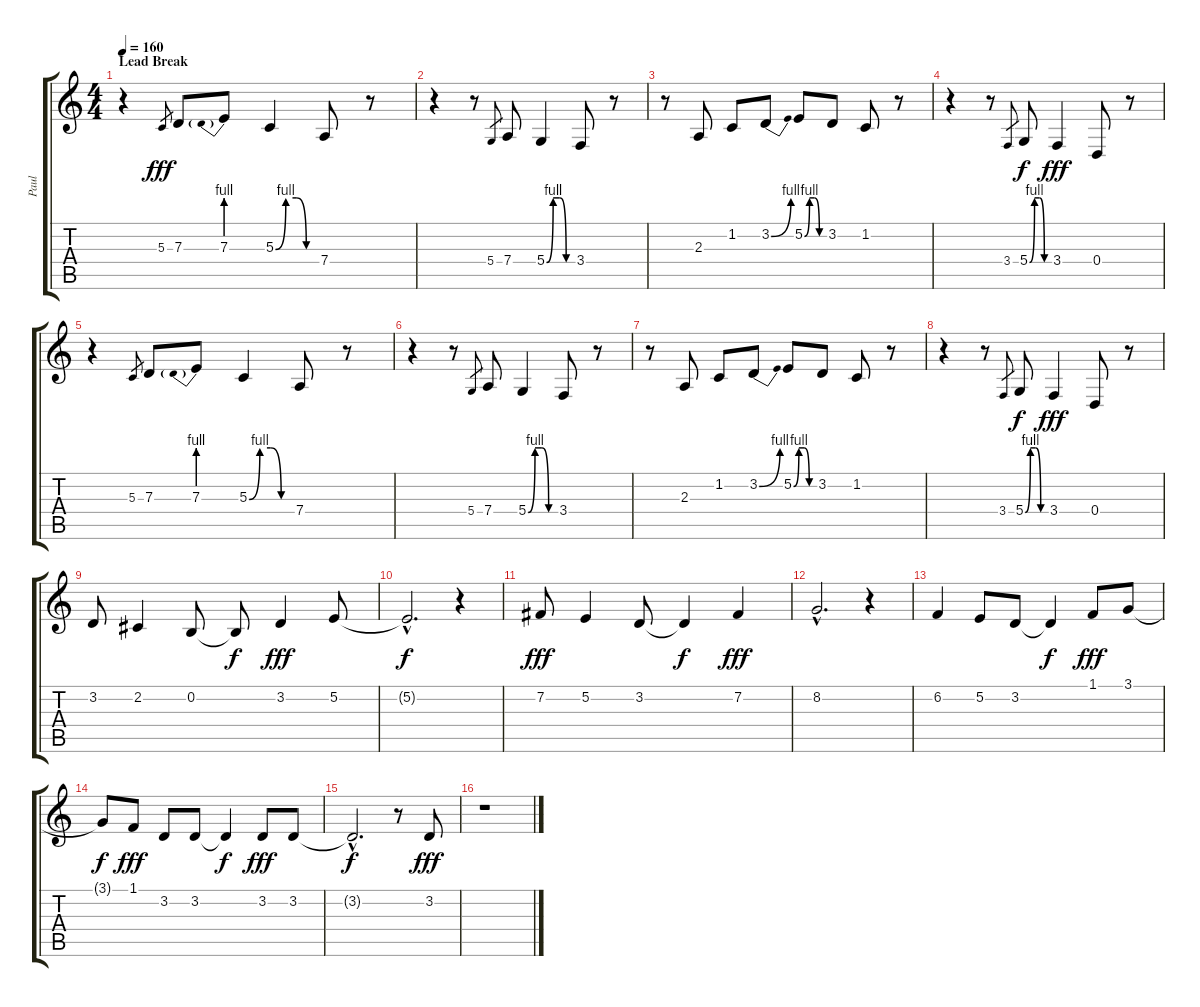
\track ("Paul" "Paul") {instrument tenorsax}
\staff {score tabs}
\tuning (E4 B3 G3 D3 A2 E2) {hide}
\ts (4 4)
\section ("" "Lead Break")
\tempo 160
\clef g2
\ks c
r.4{dy fff volume 11 instrument distortionguitar} 5.3.8{gr} 7.3.8 7.3{be (prebend 0 4 60 4)}.8 5.3{be (custom 0 0 15 4 30 4 45 0 60 0)}.4 7.4.8 r.8 |
r.4 r.8 5.4.8{gr} 7.4.8 5.4{be (custom 0 0 15 4 30 4 45 0 60 0)}.4 3.4.8 r.8 |
r.8 2.3.8 1.2.8 3.2{be (bend 0 0 60 4)}.8 5.2{be (custom 0 0 15 4 30 4 45 0 60 0)}.8 3.2.8 1.2.8 r.8 |
r.4 r.8 3.4.8{gr} 5.4{be (custom 0 0 15 4 30 4 45 0 60 0)}.8{dy f} 3.4.4{dy fff} 0.4.8 r.8 |
r.4 5.3.8{gr} 7.3.8 7.3{be (prebend 0 4 60 4)}.8 5.3{be (custom 0 0 15 4 30 4 45 0 60 0)}.4 7.4.8 r.8 |
r.4 r.8 5.4.8{gr} 7.4.8 5.4{be (custom 0 0 15 4 30 4 45 0 60 0)}.4 3.4.8 r.8 |
r.8 2.3.8 1.2.8 3.2{be (bend 0 0 60 4)}.8 5.2{be (custom 0 0 15 4 30 4 45 0 60 0)}.8 3.2.8 1.2.8 r.8 |
r.4 r.8 3.4.8{gr} 5.4{be (custom 0 0 15 4 30 4 45 0 60 0)}.8{dy f} 3.4.4{dy fff} 0.4.8 r.8 |
3.2.8{instrument tenorsax} 2.2.4 0.2.8 0.2{t}.8{dy f} 3.2.4{dy fff} 5.2.8 |
5.2{hac t}.2{d dy f} r.4 |
7.2.8{dy fff} 5.2.4 3.2.8 3.2{t}.4{dy f} 7.2.4{dy fff} |
8.2{hac}.2{d} r.4 |
6.2.4 5.2.8 3.2.8 3.2{t}.4{dy f} 1.1.8{dy fff} 3.1.8 |
3.1{t}.8{dy f} 1.1.8{dy fff} 3.2.8 3.2.8 3.2{t}.4{dy f} 3.2.8{dy fff} 3.2.8 |
3.2{hac t}.2{d dy f} r.8 3.2.8{dy fff instrument lead6voice} |
r.1
